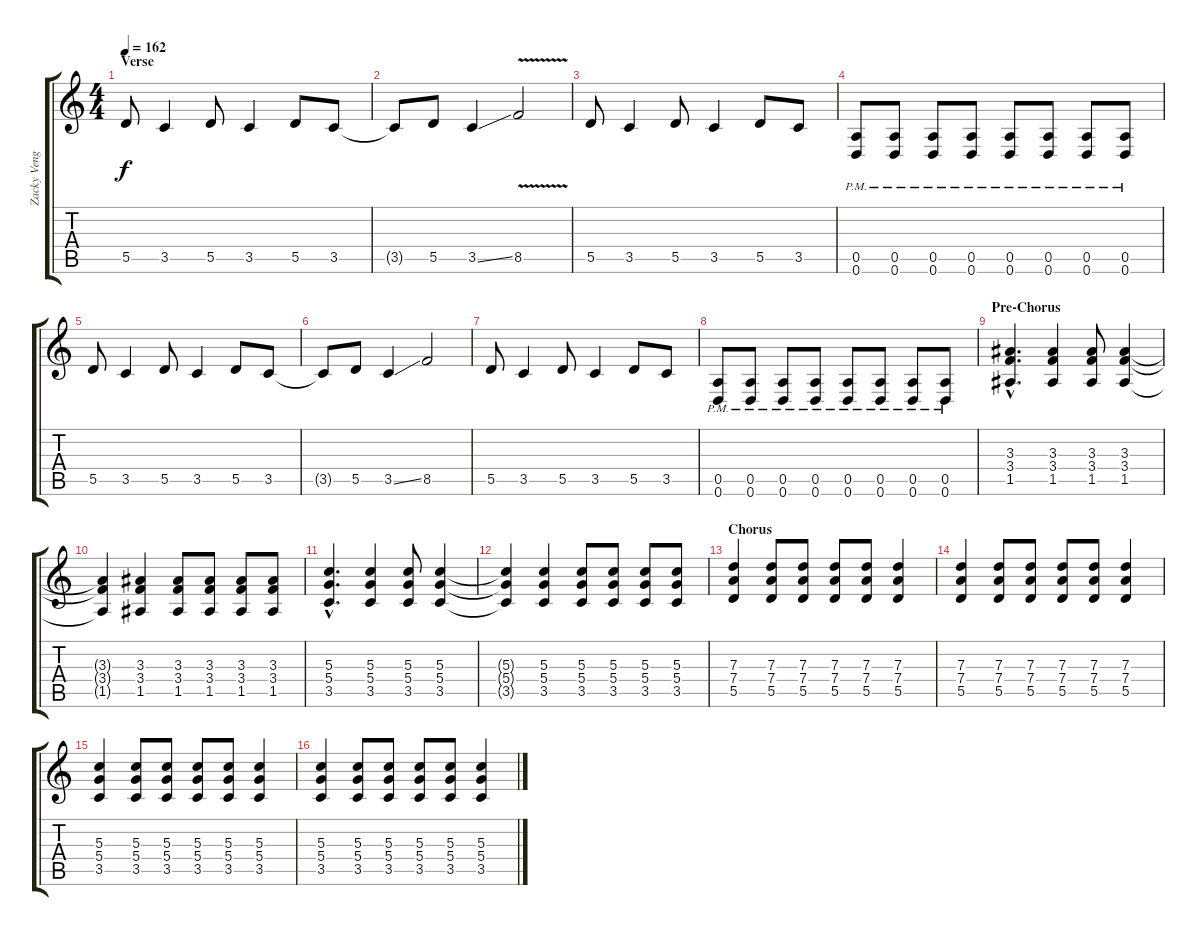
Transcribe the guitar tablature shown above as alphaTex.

\track ("Zacky Vengeance" "Zacky Veng") {instrument distortionguitar}
\staff {score tabs}
\tuning (E4 B3 G3 D3 A2 D2) {hide}
\ts (4 4)
\section ("" "Verse")
\tempo 162
\clef g2
\ks c
5.5.8{dy f} 3.5.4 5.5.8 3.5.4 5.5.8 3.5.8 |
3.5{t}.8 5.5.8 3.5{ss}.4 8.5{v}.2 |
5.5.8 3.5.4 5.5.8 3.5.4 5.5.8 3.5.8 |
(0.5{pm} 0.6{pm}).8 (0.5{pm} 0.6{pm}).8 (0.5{pm} 0.6{pm}).8 (0.5{pm} 0.6{pm}).8 (0.5{pm} 0.6{pm}).8 (0.5{pm} 0.6{pm}).8 (0.5{pm} 0.6{pm}).8 (0.5{pm} 0.6{pm}).8 |
5.5.8 3.5.4 5.5.8 3.5.4 5.5.8 3.5.8 |
3.5{t}.8 5.5.8 3.5{ss}.4 8.5.2 |
5.5.8 3.5.4 5.5.8 3.5.4 5.5.8 3.5.8 |
(0.5{pm} 0.6{pm}).8 (0.5{pm} 0.6{pm}).8 (0.5{pm} 0.6{pm}).8 (0.5{pm} 0.6{pm}).8 (0.5{pm} 0.6{pm}).8 (0.5{pm} 0.6{pm}).8 (0.5{pm} 0.6{pm}).8 (0.5{pm} 0.6{pm}).8 |
\section ("" "Pre-Chorus")
(3.3{hac} 3.4{hac} 1.5{hac}).4{d} (3.3 3.4 1.5).4 (3.3 3.4 1.5).8 (3.3 3.4 1.5).4 |
(3.3{t} 3.4{t} 1.5{t}).4 (3.3 3.4 1.5).4 (3.3 3.4 1.5).8 (3.3 3.4 1.5).8 (3.3 3.4 1.5).8 (3.3 3.4 1.5).8 |
(5.3{hac} 5.4{hac} 3.5{hac}).4{d} (5.3 5.4 3.5).4 (5.3 5.4 3.5).8 (5.3 5.4 3.5).4 |
(5.3{t} 5.4{t} 3.5{t}).4 (5.3 5.4 3.5).4 (5.3 5.4 3.5).8 (5.3 5.4 3.5).8 (5.3 5.4 3.5).8 (5.3 5.4 3.5).8 |
\section ("" "Chorus")
(7.3 7.4 5.5).4 (7.3 7.4 5.5).8 (7.3 7.4 5.5).8 (7.3 7.4 5.5).8 (7.3 7.4 5.5).8 (7.3 7.4 5.5).4 |
(7.3 7.4 5.5).4 (7.3 7.4 5.5).8 (7.3 7.4 5.5).8 (7.3 7.4 5.5).8 (7.3 7.4 5.5).8 (7.3 7.4 5.5).4 |
(5.3 5.4 3.5).4 (5.3 5.4 3.5).8 (5.3 5.4 3.5).8 (5.3 5.4 3.5).8 (5.3 5.4 3.5).8 (5.3 5.4 3.5).4 |
(5.3 5.4 3.5).4 (5.3 5.4 3.5).8 (5.3 5.4 3.5).8 (5.3 5.4 3.5).8 (5.3 5.4 3.5).8 (5.3 5.4 3.5).4
